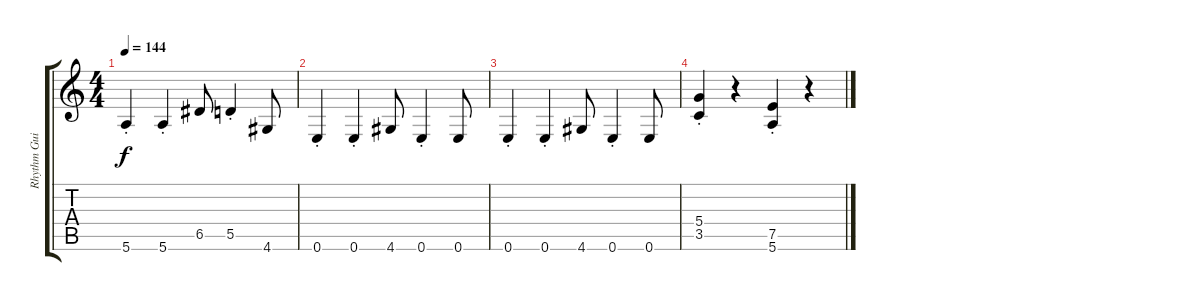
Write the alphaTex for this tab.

\track ("Rhythm Guitar" "Rhythm Gui") {instrument distortionguitar}
\staff {score tabs}
\tuning (E4 B3 G3 D3 A2 E2) {hide}
\ts (4 4)
\tempo 144
\clef g2
\ks c
5.6{st}.4{dy f} 5.6{st}.4 6.5.8 5.5{st}.4 4.6.8 |
0.6{st}.4 0.6{st}.4 4.6.8 0.6{st}.4 0.6.8 |
0.6{st}.4 0.6{st}.4 4.6.8 0.6{st}.4 0.6.8 |
(5.4{st} 3.5{st}).4 r.4 (7.5{st} 5.6).4 r.4
